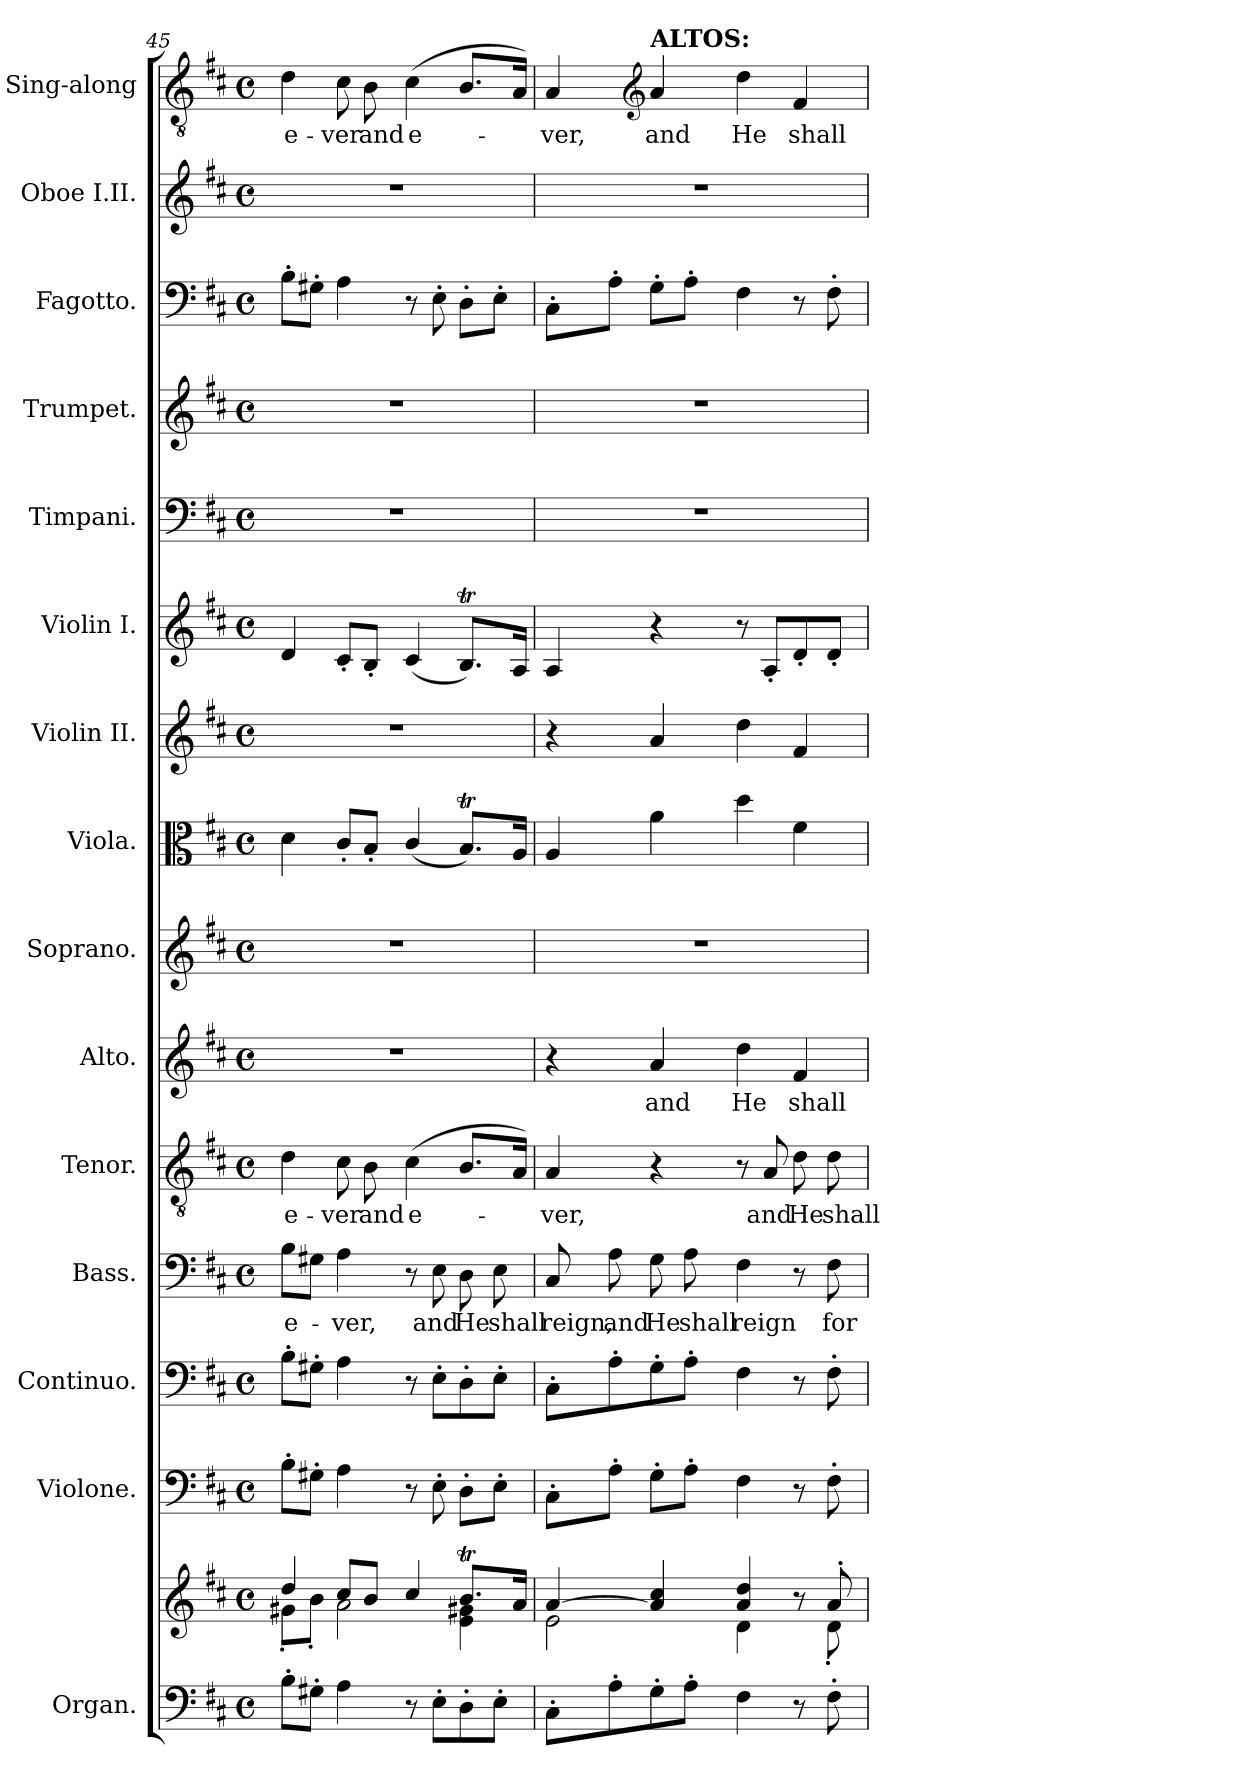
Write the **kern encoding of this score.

**kern	**kern	**kern	**kern	**kern	**text	**kern	**text	**kern	**text	**kern	**kern	**kern	**kern	**kern	**kern	**kern	**kern	**kern	**text
*part15	*part15	*part14	*part13	*part12	*part12	*part11	*part11	*part10	*part10	*part9	*part8	*part7	*part6	*part5	*part4	*part3	*part2	*part1	*part1
*staff16	*staff15	*staff14	*staff13	*staff12	*staff12	*staff11	*staff11	*staff10	*staff10	*staff9	*staff8	*staff7	*staff6	*staff5	*staff4	*staff3	*staff2	*staff1	*staff1
*I"Organ.	*	*I"Violone.	*I"Continuo.	*I"Bass.	*	*I"Tenor.	*	*I"Alto.	*	*I"Soprano.	*I"Viola.	*I"Violin II.	*I"Violin I.	*I"Timpani.	*I"Trumpet.	*I"Fagotto.	*I"Oboe I.II.	*I"Sing-along	*
*	*	*	*	*	*	*	*	*	*	*	*	*	*	*I'Timp	*I'Tpt	*	*I'Ob	*	*
*clefF4	*clefG2	*clefF4	*clefF4	*clefF4	*	*clefGv2	*	*clefG2	*	*clefG2	*clefC3	*clefG2	*clefG2	*clefF4	*clefG2	*clefF4	*clefG2	*clefGv2	*
*	*	*ITrd7c12	*	*	*	*	*	*	*	*	*	*	*	*	*	*	*	*	*
*k[f#c#]	*k[f#c#]	*k[f#c#]	*k[f#c#]	*k[f#c#]	*	*k[f#c#]	*	*k[f#c#]	*	*k[f#c#]	*k[f#c#]	*k[f#c#]	*k[f#c#]	*k[f#c#]	*k[f#c#]	*k[f#c#]	*k[f#c#]	*k[f#c#]	*
*M4/4	*M4/4	*M4/4	*M4/4	*M4/4	*	*M4/4	*	*M4/4	*	*M4/4	*M4/4	*M4/4	*M4/4	*M4/4	*M4/4	*M4/4	*M4/4	*M4/4	*
*met(c)	*met(c)	*met(c)	*met(c)	*met(c)	*	*met(c)	*	*met(c)	*	*met(c)	*met(c)	*met(c)	*met(c)	*met(c)	*met(c)	*met(c)	*met(c)	*met(c)	*
=45	=45	=45	=45	=45	=45	=45	=45	=45	=45	=45	=45	=45	=45	=45	=45	=45	=45	=45	=45
*	*^	*	*	*	*	*	*	*	*	*	*	*	*	*	*	*	*	*	*
!	!	!	!	!	!	!LO:LY:b	!	!LO:LY:b	!	!	!	!	!	!	!	!	!	!	!	!LO:LY:b
8B'\L	4dd!/	8g#X'!\L	8BB'\L	8B'\L	8B\L	e-	4d\	e-	1r	.	1r	4d\	1r	4d/	1r	1r	8B'\L	1r	4d\	e-
8G#X'\J	.	8b'!\J	8GG#X'\J	8G#X'\J	8G#X\J	.	.	.	.	.	.	.	.	.	.	.	8G#X'\J	.	.	.
!	!	!	!	!	!	!LO:LY:b	!	!LO:LY:b	!	!	!	!	!	!	!	!	!	!	!	!LO:LY:b
4A\	8cc#!/L	2a!\	4AA\	4A\	4A\	-ver,	8c#\	-ver	.	.	.	8c#'/L	.	8c#'/L	.	.	4A\	.	8c#\	-ver
!	!	!	!	!	!	!	!	!LO:LY:b	!	!	!	!	!	!	!	!	!	!	!	!LO:LY:b
.	8b!/J	.	.	.	.	.	8B\	and	.	.	.	8B'/J	.	8B'/J	.	.	.	.	8B\	and
!	!	!	!	!	!	!	!	!LO:LY:b	!	!	!	!	!	!	!	!	!	!	!	!LO:LY:b
8r	4cc#!/	.	8r	8r	8r	.	(>4c#\	e-	.	.	.	(<4c#/	.	(<4c#/	.	.	8r	.	(>4c#\	e-
!	!	!	!	!	!	!LO:LY:b	!	!	!	!	!	!	!	!	!	!	!	!	!	!
8E'\L	.	.	8EE'\	8E'\L	8E\	and	.	.	.	.	.	.	.	.	.	.	8E'\	.	.	.
!	!	!	!	!	!	!LO:LY:b	!	!	!	!	!	!	!	!	!	!	!	!	!	!
8D'\	8.bT!/L	4e!\ 4g#X!\	8DD'\L	8D'\	8D\	He	8.B/L	.	.	.	.	8.BT/L)	.	8.BT/L)	.	.	8D'\L	.	8.B/L	.
!	!	!	!	!	!	!LO:LY:b	!	!	!	!	!	!	!	!	!	!	!	!	!	!
8E'\J	.	.	8EE'\J	8E'\J	8E\	shall	.	.	.	.	.	.	.	.	.	.	8E'\J	.	.	.
.	16a!/Jk	.	.	.	.	.	16A/Jk)	.	.	.	.	16A/Jk	.	16A/Jk	.	.	.	.	16A/Jk)	.
!!LO:PB:g=z
=46	=46	=46	=46	=46	=46	=46	=46	=46	=46	=46	=46	=46	=46	=46	=46	=46	=46	=46	=46	=46
!	!	!	!	!	!	!LO:LY:b	!	!LO:LY:b	!	!	!	!	!	!	!	!	!	!	!	!LO:LY:b
8C#'\L	[4a!/	2e!\	8CC#'\L	8C#'\L	8C#/	reign,	4A/	ver,	4r	.	1r	4A/	4r	4A/	1r	1r	8C#'\L	1r	4A/	ver,
!	!	!	!	!	!	!LO:LY:b	!	!	!	!	!	!	!	!	!	!	!	!	!	!
8A'\	.	.	8AA'\J	8A'\	8A\	and	.	.	.	.	.	.	.	.	.	.	8A'\J	.	.	.
*	*	*	*	*	*	*	*	*	*	*	*	*	*	*	*	*	*	*	*clefG2	*
!	!	!	!	!	!	!	!	!	!	!	!	!	!	!	!	!	!	!	!LO:TX:a:B:t=ALTOS&colon;	!
!	!	!	!	!	!	!LO:LY:b	!	!	!	!LO:LY:b	!	!	!	!	!	!	!	!	!	!LO:LY:b
8G'\	4a!/] 4cc#!/	.	8GG'\L	8G'\	8G\	He	4r	.	4a/	and	.	4a\	4a/	4r	.	.	8G'\L	.	4a/	and
!	!	!	!	!	!	!LO:LY:b	!	!	!	!	!	!	!	!	!	!	!	!	!	!
8A'\J	.	.	8AA'\J	8A'\J	8A\	shall	.	.	.	.	.	.	.	.	.	.	8A'\J	.	.	.
!	!	!	!	!	!	!LO:LY:b	!	!	!	!LO:LY:b	!	!	!	!	!	!	!	!	!	!LO:LY:b
4F#\	4a!/ 4dd!/	4d!\	4FF#\	4F#\	4F#\	reign	8r	.	4dd\	He	.	4dd\	4dd\	8r	.	.	4F#\	.	4dd\	He
!	!	!	!	!	!	!	!	!LO:LY:b	!	!	!	!	!	!	!	!	!	!	!	!
.	.	.	.	.	.	.	8A/	and	.	.	.	.	.	8A'/L	.	.	.	.	.	.
!	!	!	!	!	!	!	!	!LO:LY:b	!	!LO:LY:b	!	!	!	!	!	!	!	!	!	!LO:LY:b
8r	8r	8ryy	8r	8r	8r	.	8d\	He	4f#/	shall	.	4f#\	4f#/	8d'/	.	.	8r	.	4f#/	shall
!	!	!	!	!	!	!LO:LY:b	!	!LO:LY:b	!	!	!	!	!	!	!	!	!	!	!	!
8F#'\	8a'!/	8d'!\	8FF#'\	8F#'\	8F#\	for	8d\	shall	.	.	.	.	.	8d'/J	.	.	8F#'\	.	.	.
*	*v	*v	*	*	*	*	*	*	*	*	*	*	*	*	*	*	*	*	*	*
=	=	=	=	=	=	=	=	=	=	=	=	=	=	=	=	=	=	=	=
*-	*-	*-	*-	*-	*-	*-	*-	*-	*-	*-	*-	*-	*-	*-	*-	*-	*-	*-	*-
